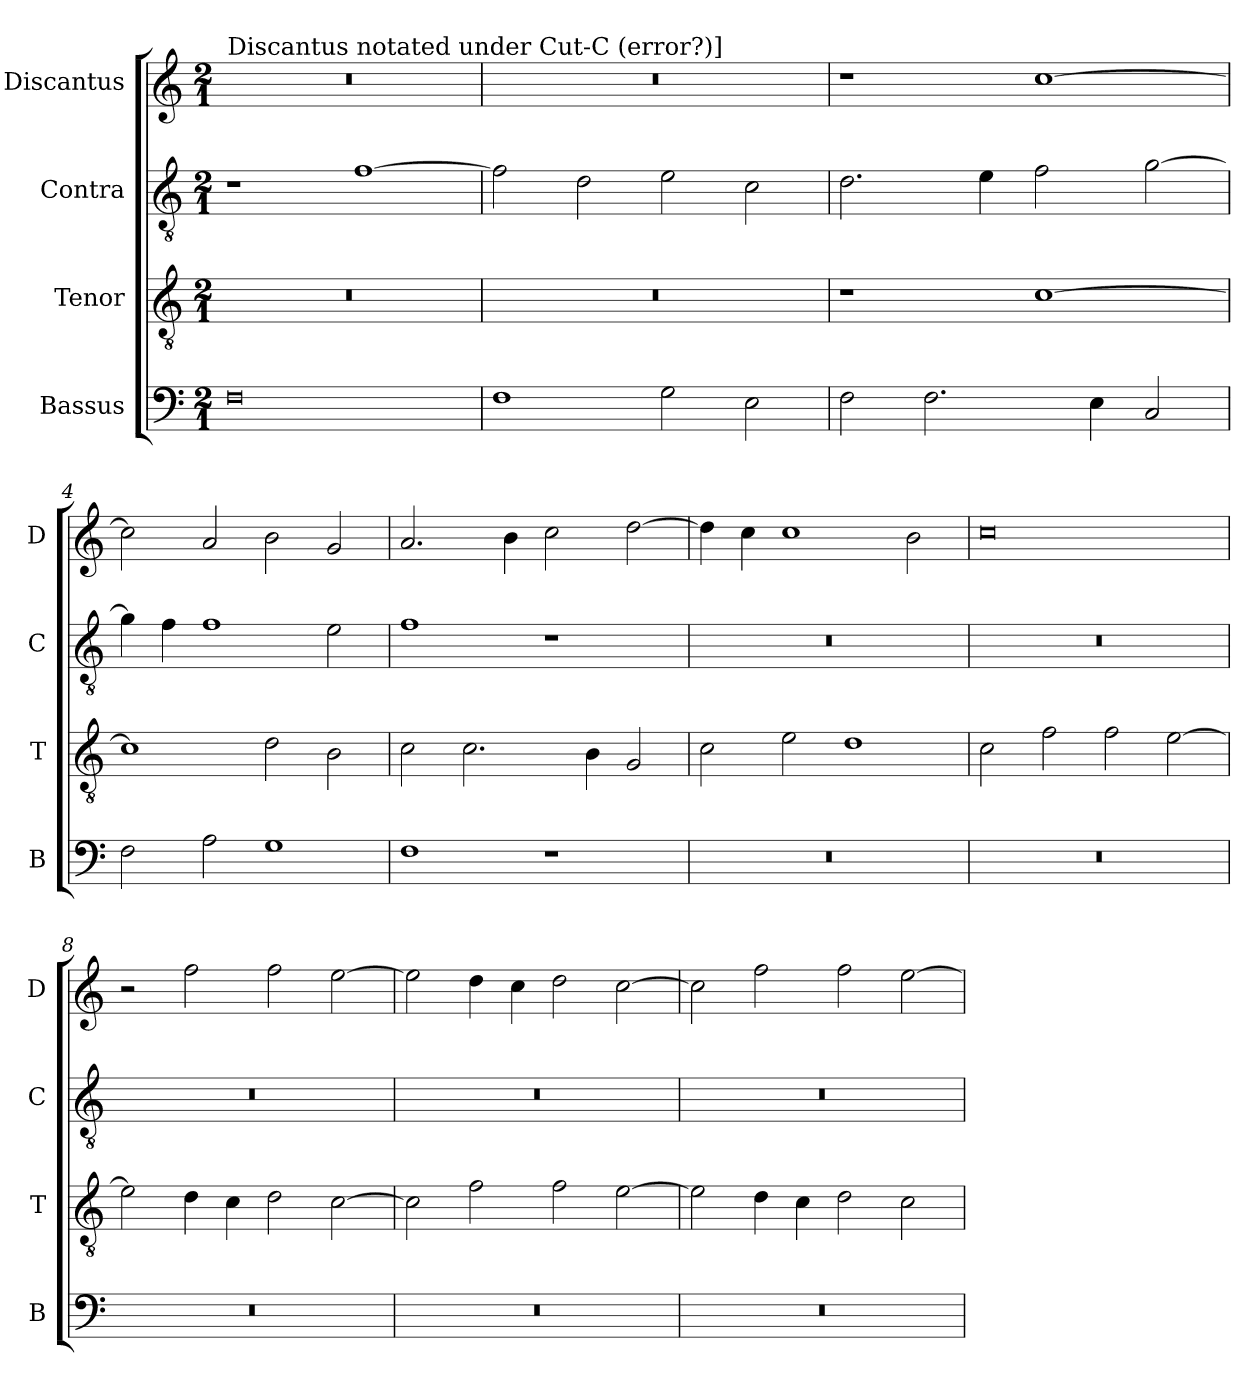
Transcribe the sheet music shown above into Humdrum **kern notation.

**kern	**kern	**kern	**kern
*part4	*part3	*part2	*part1
*staff4	*staff3	*staff2	*staff1
*I"Bassus	*I"Tenor	*I"Contra	*I"Discantus
*I'B	*I'T	*I'C	*I'D
*clefF4	*clefGv2	*clefGv2	*clefG2
*k[]	*k[]	*k[]	*k[]
*M2/1	*M2/1	*M2/1	*M2/1
=1	=1	=1	=1
!	!	!	!LO:TX:a:t=Discantus notated under Cut-C (error?)]
0F	0r	1r	0r
.	.	[1f	.
=2	=2	=2	=2
1F	0r	2f\]	0r
.	.	2d\	.
2G\	.	2e\	.
2E\	.	2c\	.
=3	=3	=3	=3
2F\	1r	2.d\	1r
2.F\	.	.	.
.	.	4e\	.
.	[1c	2f\	[1cc
4E\	.	.	.
2C/	.	[2g\	.
=4	=4	=4	=4
2F\	1c]	4g\]	2cc\]
.	.	4f\	.
2A\	.	1f	2a/
1G	2d\	.	2b\
.	2B\	2e\	2g/
=5	=5	=5	=5
1F	2c\	1f	2.a/
.	2.c\	.	.
.	.	.	4b\
1r	.	1r	2cc\
.	4B\	.	.
.	2G/	.	[2dd\
=6	=6	=6	=6
0r	2c\	0r	4dd\]
.	.	.	4cc\
.	2e\	.	1cc
.	1d	.	.
.	.	.	2b\
=7	=7	=7	=7
0r	2c\	0r	0cc
.	2f\	.	.
.	2f\	.	.
.	[2e\	.	.
=8	=8	=8	=8
0r	2e\]	0r	2r
.	4d\	.	2ff\
.	4c\	.	.
.	2d\	.	2ff\
.	[2c\	.	[2ee\
=9	=9	=9	=9
0r	2c\]	0r	2ee\]
.	2f\	.	4dd\
.	.	.	4cc\
.	2f\	.	2dd\
.	[2e\	.	[2cc\
=10	=10	=10	=10
0r	2e\]	0r	2cc\]
.	4d\	.	2ff\
.	4c\	.	.
.	2d\	.	2ff\
.	2c\	.	[2ee\
=	=	=	=
*-	*-	*-	*-
